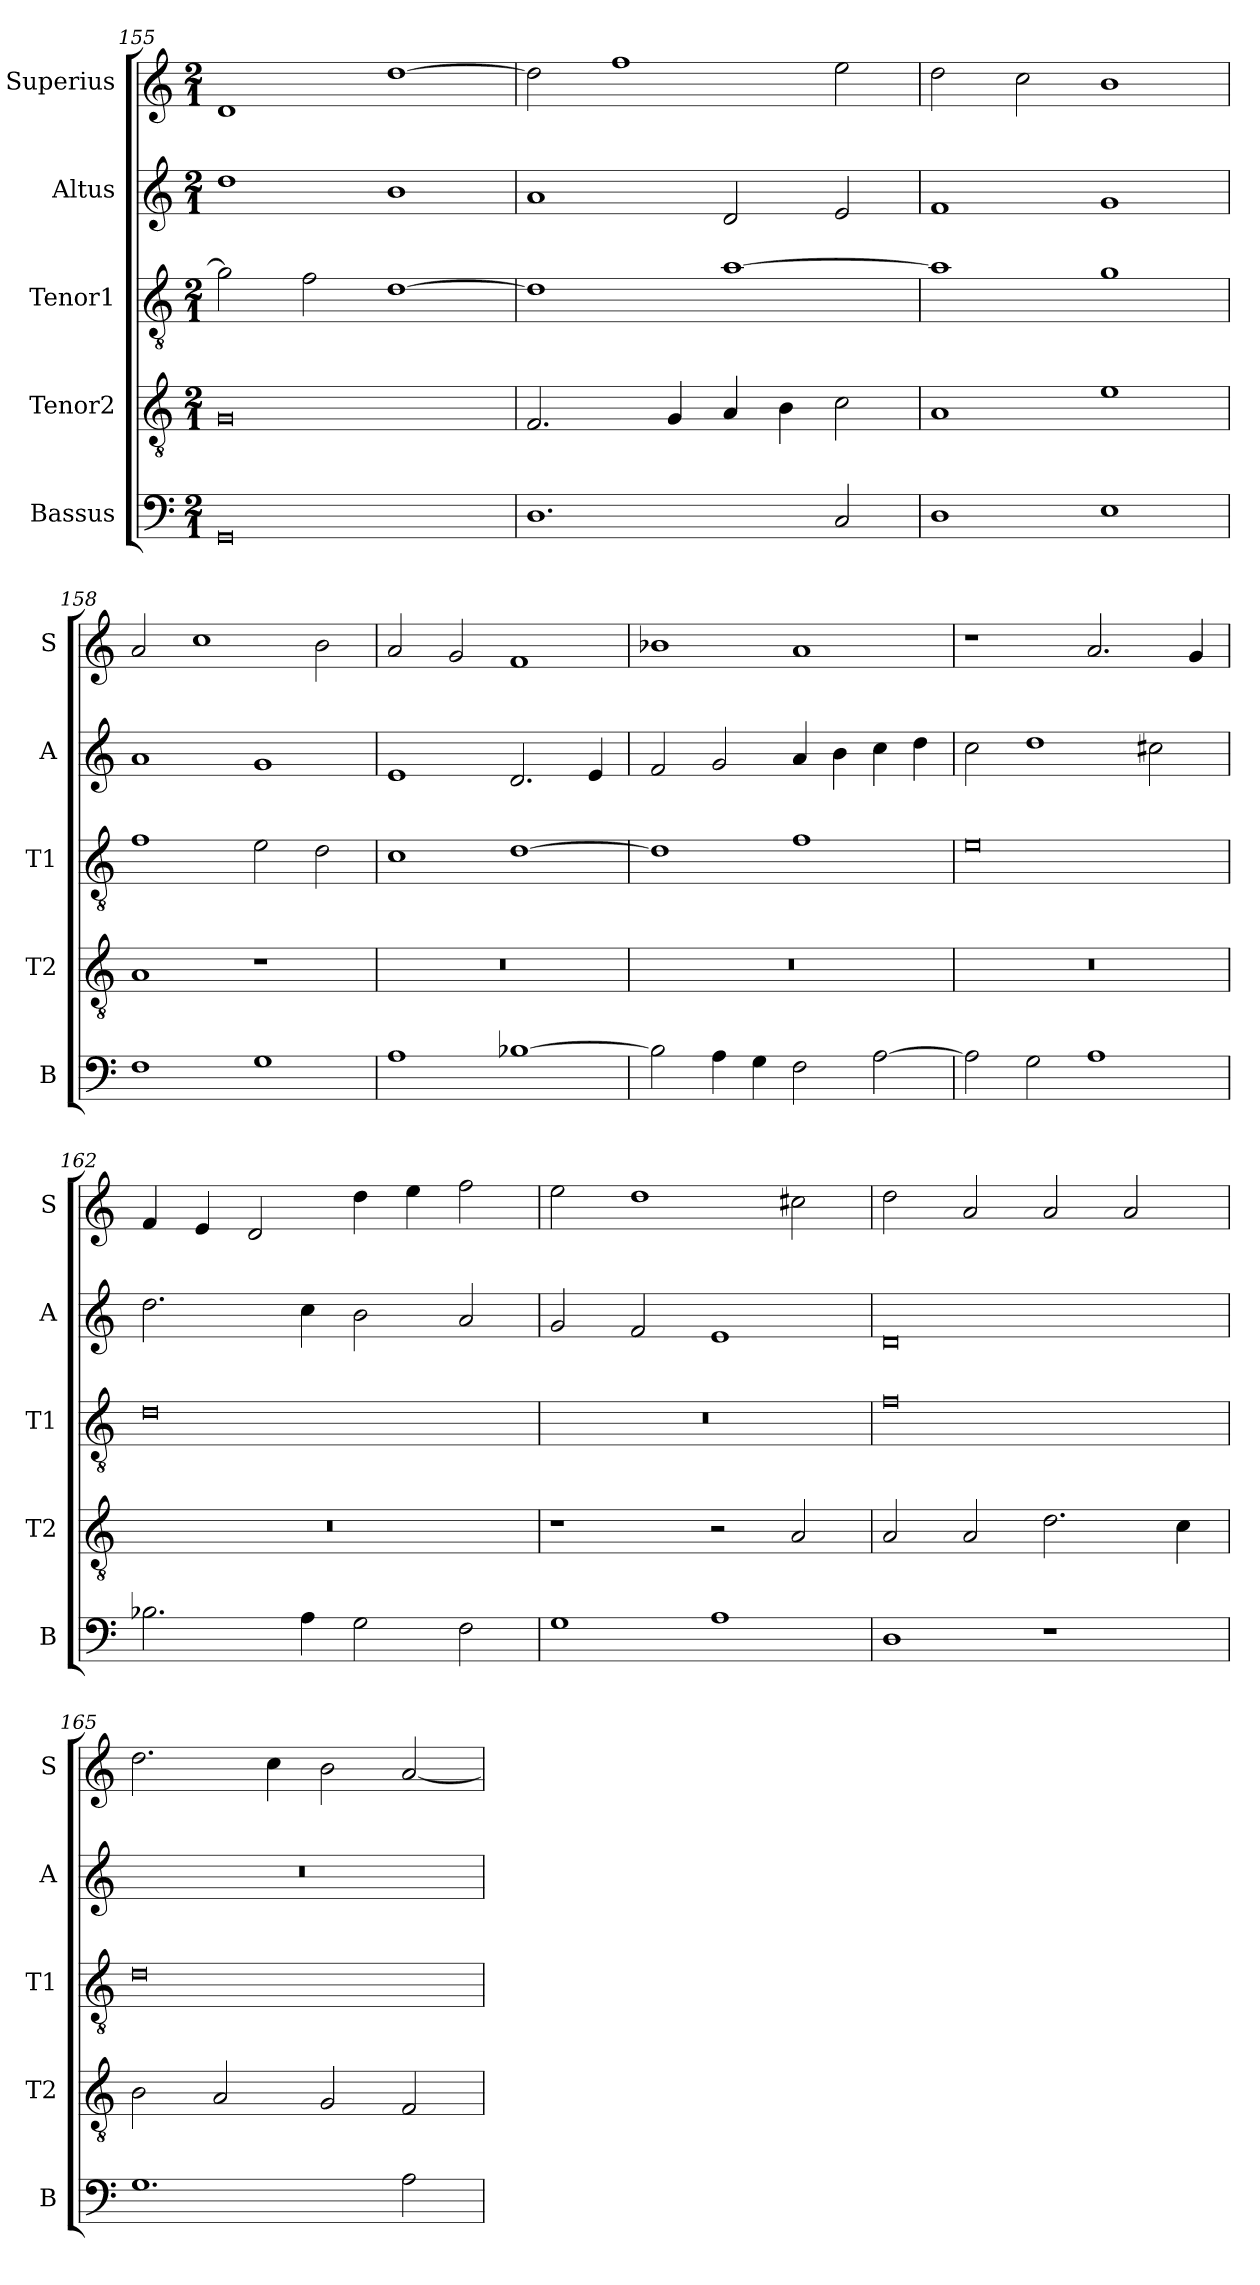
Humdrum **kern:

**kern	**kern	**kern	**kern	**kern
*part5	*part4	*part3	*part2	*part1
*staff5	*staff4	*staff3	*staff2	*staff1
*I"Bassus	*I"Tenor2	*I"Tenor1	*I"Altus	*I"Superius
*I'B	*I'T2	*I'T1	*I'A	*I'S
*clefF4	*clefGv2	*clefGv2	*clefG2	*clefG2
*k[]	*k[]	*k[]	*k[]	*k[]
*M2/1	*M2/1	*M2/1	*M2/1	*M2/1
=155	=155	=155	=155	=155
0GG	0G	2g\]	1dd	1d
.	.	2f\	.	.
.	.	[1d	1b	[1dd
=156	=156	=156	=156	=156
1.D	2.F/	1d]	1a	2dd\]
.	.	.	.	1ff
.	4G/	.	.	.
.	4A/	[1a	2d/	.
.	4B\	.	.	.
2C/	2c\	.	2e/	2ee\
=157	=157	=157	=157	=157
1D	1A	1a]	1f	2dd\
.	.	.	.	2cc\
1E	1e	1g	1g	1b
=158	=158	=158	=158	=158
1F	1A	1f	1a	2a/
.	.	.	.	1cc
1G	1r	2e\	1g	.
.	.	2d\	.	2b\
=159	=159	=159	=159	=159
1A	0r	1c	1e	2a/
.	.	.	.	2g/
[1B-X	.	[1d	2.d/	1f
.	.	.	4e/	.
=160	=160	=160	=160	=160
2B-\]	0r	1d]	2f/	1b-X
4A\	.	.	2g/	.
4G\	.	.	.	.
2F\	.	1f	4a/	1a
.	.	.	4b\	.
[2A\	.	.	4cc\	.
.	.	.	4dd\	.
=161	=161	=161	=161	=161
2A\]	0r	0e	2cc\	1r
2G\	.	.	1dd	.
1A	.	.	.	2.a/
.	.	.	2cc#X\	.
.	.	.	.	4g/
=162	=162	=162	=162	=162
2.B-X\	0r	0d	2.dd\	4f/
.	.	.	.	4e/
.	.	.	.	2d/
4A\	.	.	4cc\	.
2G\	.	.	2b\	4dd\
.	.	.	.	4ee\
2F\	.	.	2a/	2ff\
=163	=163	=163	=163	=163
1G	1r	0r	2g/	2ee\
.	.	.	2f/	1dd
1A	2r	.	1e	.
.	2A/	.	.	2cc#X\
=164	=164	=164	=164	=164
1D	2A/	0f	0d	2dd\
.	2A/	.	.	2a/
1r	2.d\	.	.	2a/
.	.	.	.	2a/
.	4c\	.	.	.
=165	=165	=165	=165	=165
1.G	2B\	0d	0r	2.dd\
.	2A/	.	.	.
.	.	.	.	4cc\
.	2G/	.	.	2b\
2A\	2F/	.	.	[2a/
=	=	=	=	=
*-	*-	*-	*-	*-
